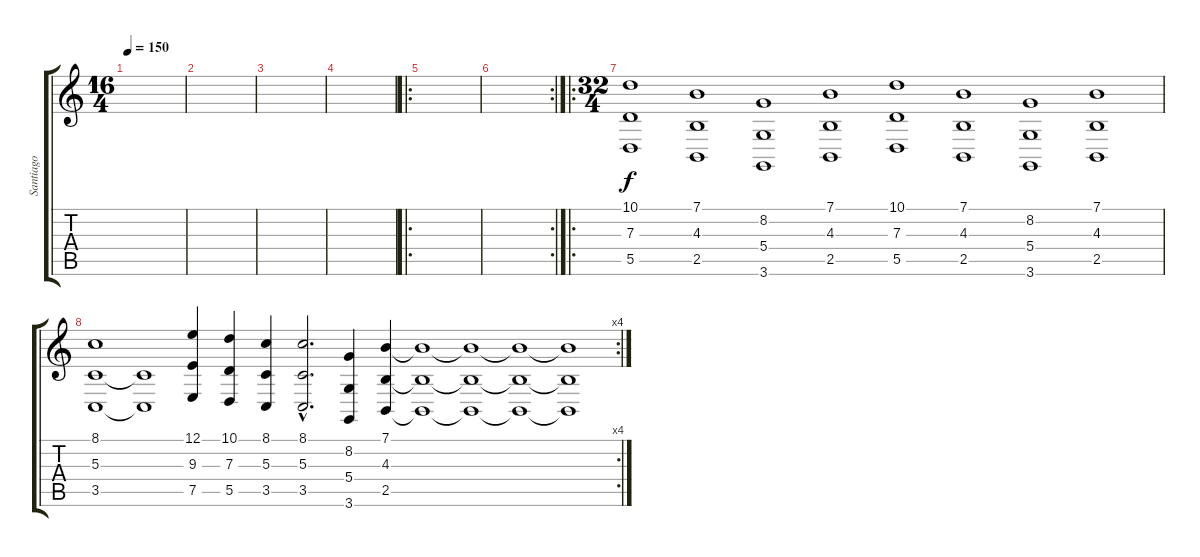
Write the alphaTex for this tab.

\track ("Santiago" "Santiago") {instrument drawbarorgan}
\staff {score tabs}
\tuning (E4 B3 G3 D3 A2 E2) {hide}
\ts (16 4)
\tempo 150
\clef g2
\ks c
|
|
|
|
\ro
|
\rc 2
|
\ro
\ts (32 4)
(10.1 7.3 5.5).1 (7.1 4.3 2.5).1 (8.2 5.4 3.6).1 (7.1 4.3 2.5).1 (10.1 7.3 5.5).1 (7.1 4.3 2.5).1 (8.2 5.4 3.6).1 (7.1 4.3 2.5).1 |
\rc 4
(8.1 5.3 3.5).1 (5.3{t} 3.5{t}).1 (12.1 9.3 7.5).4 (10.1 7.3 5.5).4 (8.1 5.3 3.5).4 (8.1{hac} 5.3{hac} 3.5{hac}).2{d} (8.2 5.4 3.6).4 (7.1 4.3 2.5).4 (7.1{t} 4.3{t} 2.5{t}).1 (7.1{t} 4.3{t} 2.5{t}).1 (7.1{t} 4.3{t} 2.5{t}).1 (7.1{t} 4.3{t} 2.5{t}).1
